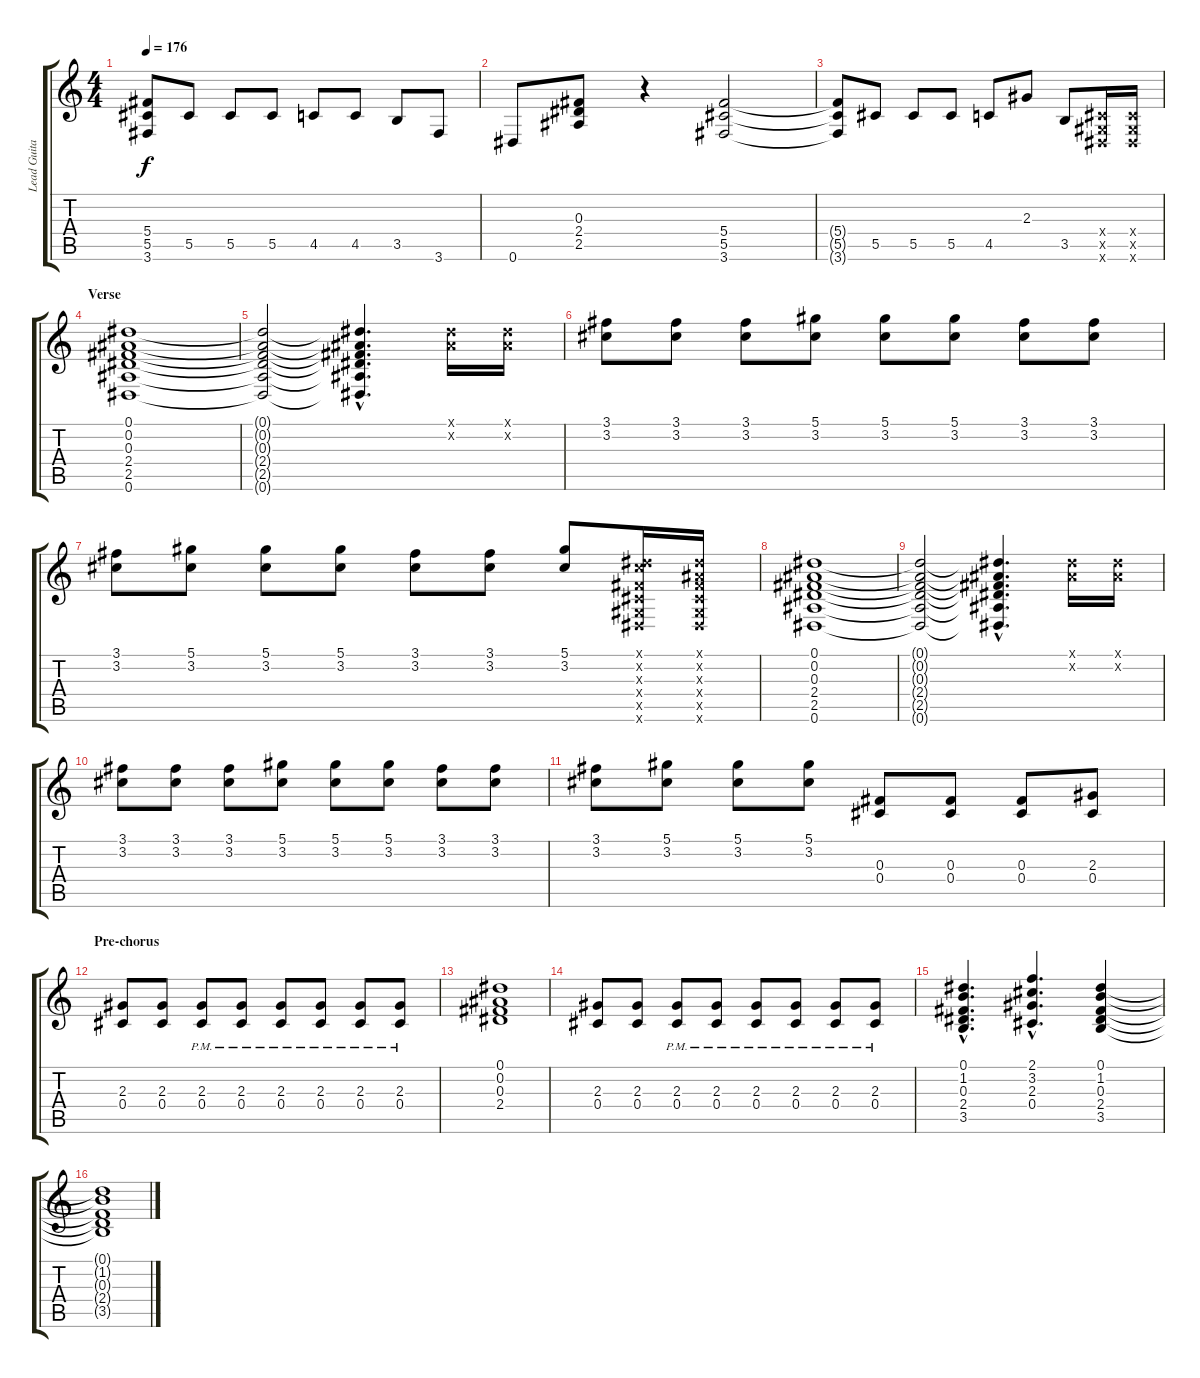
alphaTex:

\track ("Lead Guitar ----- The Edge" "Lead Guita") {instrument overdrivenguitar}
\staff {score tabs}
\tuning (Eb4 Bb3 Gb3 Db3 Ab2 Eb2) {hide}
\ts (4 4)
\tempo 176
\clef g2
\ks c
(5.4{t} 5.5{t} 3.6{t}).8{dy f} 5.5.8 5.5.8 5.5.8 4.5.8 4.5.8 3.5.8 3.6.8 |
0.6.8 (0.3 2.4 2.5).8 r.4 (5.4 5.5 3.6).2 |
(5.4{t} 5.5{t} 3.6{t}).8 5.5.8 5.5.8 5.5.8 4.5.8 2.3.8 3.5.8 (0.4{x} 0.5{x} 0.6{x}).16 (0.4{x} 0.5{x} 0.6{x}).16 |
\section ("" "Verse")
(0.1 0.2 0.3 2.4 2.5 0.6).1 |
(0.1{t} 0.2{t} 0.3{t} 2.4{t} 2.5{t} 0.6{t}).2 (0.1{hac t} 0.2{hac t} 0.3{hac t} 2.4{hac t} 2.5{hac t} 0.6{hac t}).4{d} (0.1{x} 0.2{x}).16 (0.1{x} 0.2{x}).16 |
(3.1 3.2).8 (3.1 3.2).8 (3.1 3.2).8 (5.1 3.2).8 (5.1 3.2).8 (5.1 3.2).8 (3.1 3.2).8 (3.1 3.2).8 |
(3.1 3.2).8 (5.1 3.2).8 (5.1 3.2).8 (5.1 3.2).8 (3.1 3.2).8 (3.1 3.2).8 (5.1 3.2).8 (0.1{x} 3.2{x} 0.3{x} 0.4{x} 0.5{x} 0.6{x}).16 (0.1{x} 0.2{x} 0.3{x} 0.4{x} 0.5{x} 0.6{x}).16 |
(0.1 0.2 0.3 2.4 2.5 0.6).1 |
(0.1{t} 0.2{t} 0.3{t} 2.4{t} 2.5{t} 0.6{t}).2 (0.1{hac t} 0.2{hac t} 0.3{hac t} 2.4{hac t} 2.5{hac t} 0.6{hac t}).4{d} (0.1{x} 0.2{x}).16 (0.1{x} 0.2{x}).16 |
(3.1 3.2).8 (3.1 3.2).8 (3.1 3.2).8 (5.1 3.2).8 (5.1 3.2).8 (5.1 3.2).8 (3.1 3.2).8 (3.1 3.2).8 |
(3.1 3.2).8 (5.1 3.2).8 (5.1 3.2).8 (5.1 3.2).8 (0.3 0.4).8 (0.3 0.4).8 (0.3 0.4).8 (2.3 0.4).8 |
\section ("" "Pre-chorus")
(2.3 0.4).8 (2.3 0.4).8 (2.3{pm} 0.4{pm}).8 (2.3{pm} 0.4{pm}).8 (2.3{pm} 0.4{pm}).8 (2.3{pm} 0.4{pm}).8 (2.3{pm} 0.4{pm}).8 (2.3{pm} 0.4{pm}).8 |
(0.1 0.2 0.3 2.4).1 |
(2.3 0.4).8 (2.3 0.4).8 (2.3{pm} 0.4{pm}).8 (2.3{pm} 0.4{pm}).8 (2.3{pm} 0.4{pm}).8 (2.3{pm} 0.4{pm}).8 (2.3{pm} 0.4{pm}).8 (2.3{pm} 0.4{pm}).8 |
(0.1{hac} 1.2{hac} 0.3{hac} 2.4{hac} 3.5{hac}).4{d} (2.1{hac} 3.2{hac} 2.3{hac} 0.4{hac}).4{d} (0.1 1.2 0.3 2.4 3.5).4 |
(0.1{t} 1.2{t} 0.3{t} 2.4{t} 3.5{t}).1
